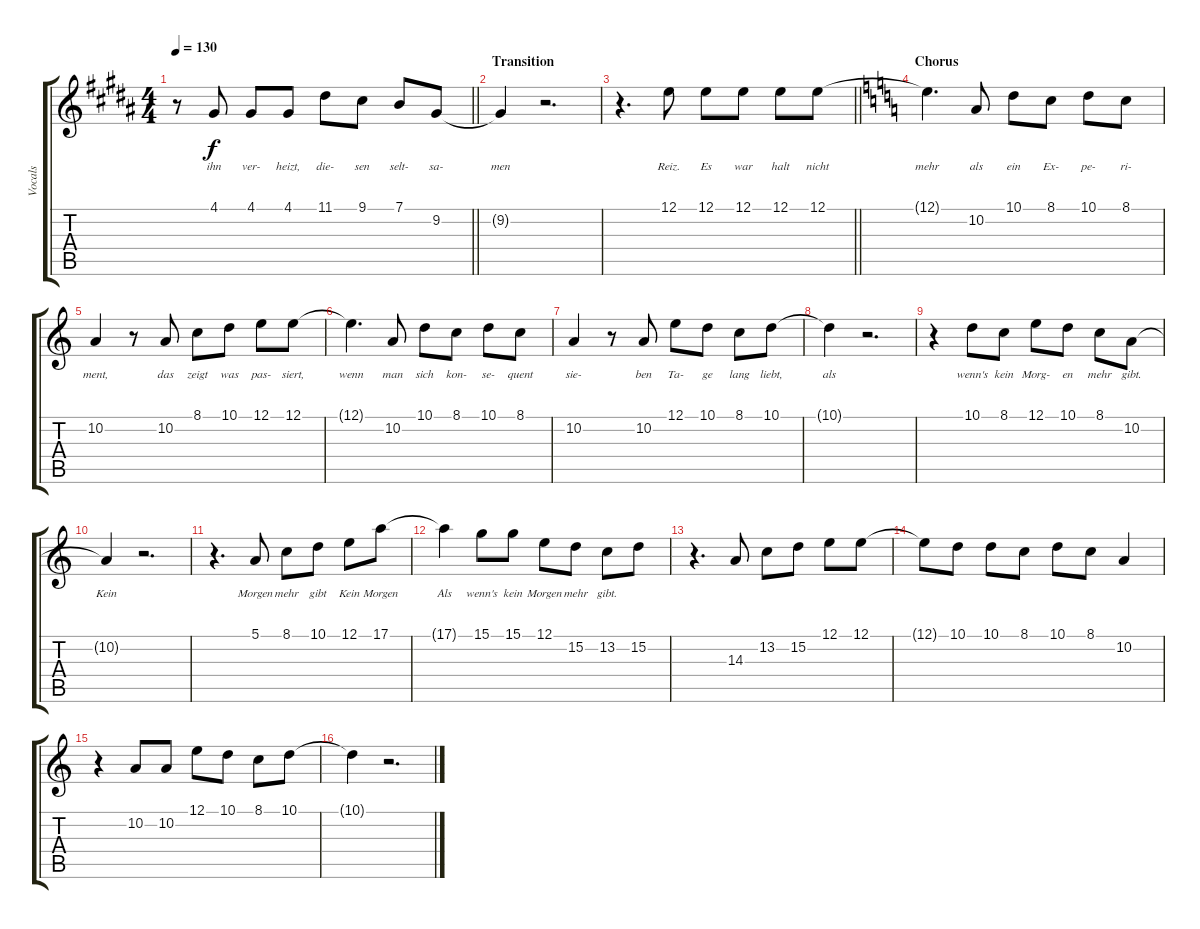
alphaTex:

\track ("Vocals" "Vocals") {instrument vibraphone}
\staff {score tabs}
\tuning (E4 B3 G3 D3 A2 E2) {hide}
\ts (4 4)
\tempo 130
\clef g2
\barLineRight lightlight
\ks b
r.8{dy f} 4.1.8{lyrics (0 "ihn") lyrics (1 "") lyrics (2 "") lyrics (3 "") lyrics (4 "")} 4.1.8{lyrics (0 "ver-") lyrics (1 "") lyrics (2 "") lyrics (3 "") lyrics (4 "")} 4.1.8{lyrics (0 "heizt,") lyrics (1 "") lyrics (2 "") lyrics (3 "") lyrics (4 "")} 11.1.8{lyrics (0 "die-") lyrics (1 "") lyrics (2 "") lyrics (3 "") lyrics (4 "")} 9.1.8{lyrics (0 "sen") lyrics (1 "") lyrics (2 "") lyrics (3 "") lyrics (4 "")} 7.1.8{lyrics (0 "selt-") lyrics (1 "") lyrics (2 "") lyrics (3 "") lyrics (4 "")} 9.2.8{lyrics (0 "sa-") lyrics (1 "") lyrics (2 "") lyrics (3 "") lyrics (4 "")} |
\section ("" "Transition")
9.2{t}.4{lyrics (0 "men") lyrics (1 "") lyrics (2 "") lyrics (3 "") lyrics (4 "")} r.2{d} |
\barLineRight lightlight
r.4{d} 12.1.8{lyrics (0 "Reiz.") lyrics (1 "") lyrics (2 "") lyrics (3 "") lyrics (4 "")} 12.1.8{lyrics (0 "Es") lyrics (1 "") lyrics (2 "") lyrics (3 "") lyrics (4 "")} 12.1.8{lyrics (0 "war") lyrics (1 "") lyrics (2 "") lyrics (3 "") lyrics (4 "")} 12.1.8{lyrics (0 "halt") lyrics (1 "") lyrics (2 "") lyrics (3 "") lyrics (4 "")} 12.1.8{lyrics (0 "nicht") lyrics (1 "") lyrics (2 "") lyrics (3 "") lyrics (4 "")} |
\section ("" "Chorus")
\ks c
12.1{t}.4{d lyrics (0 "mehr") lyrics (1 "") lyrics (2 "") lyrics (3 "") lyrics (4 "")} 10.2.8{lyrics (0 "als") lyrics (1 "") lyrics (2 "") lyrics (3 "") lyrics (4 "")} 10.1.8{lyrics (0 "ein") lyrics (1 "") lyrics (2 "") lyrics (3 "") lyrics (4 "")} 8.1.8{lyrics (0 "Ex-") lyrics (1 "") lyrics (2 "") lyrics (3 "") lyrics (4 "")} 10.1.8{lyrics (0 "pe-") lyrics (1 "") lyrics (2 "") lyrics (3 "") lyrics (4 "")} 8.1.8{lyrics (0 "ri-") lyrics (1 "") lyrics (2 "") lyrics (3 "") lyrics (4 "")} |
10.2.4{lyrics (0 "ment,") lyrics (1 "") lyrics (2 "") lyrics (3 "") lyrics (4 "")} r.8 10.2.8{lyrics (0 "das") lyrics (1 "") lyrics (2 "") lyrics (3 "") lyrics (4 "")} 8.1.8{lyrics (0 "zeigt") lyrics (1 "") lyrics (2 "") lyrics (3 "") lyrics (4 "")} 10.1.8{lyrics (0 "was") lyrics (1 "") lyrics (2 "") lyrics (3 "") lyrics (4 "")} 12.1.8{lyrics (0 "pas-") lyrics (1 "") lyrics (2 "") lyrics (3 "") lyrics (4 "")} 12.1.8{lyrics (0 "siert,") lyrics (1 "") lyrics (2 "") lyrics (3 "") lyrics (4 "")} |
12.1{t}.4{d lyrics (0 "wenn") lyrics (1 "") lyrics (2 "") lyrics (3 "") lyrics (4 "")} 10.2.8{lyrics (0 "man") lyrics (1 "") lyrics (2 "") lyrics (3 "") lyrics (4 "")} 10.1.8{lyrics (0 "sich") lyrics (1 "") lyrics (2 "") lyrics (3 "") lyrics (4 "")} 8.1.8{lyrics (0 "kon-") lyrics (1 "") lyrics (2 "") lyrics (3 "") lyrics (4 "")} 10.1.8{lyrics (0 "se-") lyrics (1 "") lyrics (2 "") lyrics (3 "") lyrics (4 "")} 8.1.8{lyrics (0 "quent") lyrics (1 "") lyrics (2 "") lyrics (3 "") lyrics (4 "")} |
10.2.4{lyrics (0 "sie-") lyrics (1 "") lyrics (2 "") lyrics (3 "") lyrics (4 "")} r.8 10.2.8{lyrics (0 "ben") lyrics (1 "") lyrics (2 "") lyrics (3 "") lyrics (4 "")} 12.1.8{lyrics (0 "Ta-") lyrics (1 "") lyrics (2 "") lyrics (3 "") lyrics (4 "")} 10.1.8{lyrics (0 "ge") lyrics (1 "") lyrics (2 "") lyrics (3 "") lyrics (4 "")} 8.1.8{lyrics (0 "lang") lyrics (1 "") lyrics (2 "") lyrics (3 "") lyrics (4 "")} 10.1.8{lyrics (0 "liebt,") lyrics (1 "") lyrics (2 "") lyrics (3 "") lyrics (4 "")} |
10.1{t}.4{lyrics (0 "als") lyrics (1 "") lyrics (2 "") lyrics (3 "") lyrics (4 "")} r.2{d} |
r.4 10.1.8{lyrics (0 "wenn's") lyrics (1 "") lyrics (2 "") lyrics (3 "") lyrics (4 "")} 8.1.8{lyrics (0 "kein") lyrics (1 "") lyrics (2 "") lyrics (3 "") lyrics (4 "")} 12.1.8{lyrics (0 "Morg-") lyrics (1 "") lyrics (2 "") lyrics (3 "") lyrics (4 "")} 10.1.8{lyrics (0 "en") lyrics (1 "") lyrics (2 "") lyrics (3 "") lyrics (4 "")} 8.1.8{lyrics (0 "mehr") lyrics (1 "") lyrics (2 "") lyrics (3 "") lyrics (4 "")} 10.2.8{lyrics (0 "gibt.") lyrics (1 "") lyrics (2 "") lyrics (3 "") lyrics (4 "")} |
10.2{t}.4{lyrics (0 "Kein") lyrics (1 "") lyrics (2 "") lyrics (3 "") lyrics (4 "")} r.2{d} |
r.4{d} 5.1.8{lyrics (0 "Morgen") lyrics (1 "") lyrics (2 "") lyrics (3 "") lyrics (4 "")} 8.1.8{lyrics (0 "mehr") lyrics (1 "") lyrics (2 "") lyrics (3 "") lyrics (4 "")} 10.1.8{lyrics (0 "gibt") lyrics (1 "") lyrics (2 "") lyrics (3 "") lyrics (4 "")} 12.1.8{lyrics (0 "Kein") lyrics (1 "") lyrics (2 "") lyrics (3 "") lyrics (4 "")} 17.1.8{lyrics (0 "Morgen") lyrics (1 "") lyrics (2 "") lyrics (3 "") lyrics (4 "")} |
17.1{t}.4{lyrics (0 "Als") lyrics (1 "") lyrics (2 "") lyrics (3 "") lyrics (4 "")} 15.1.8{lyrics (0 "wenn's") lyrics (1 "") lyrics (2 "") lyrics (3 "") lyrics (4 "")} 15.1.8{lyrics (0 "kein") lyrics (1 "") lyrics (2 "") lyrics (3 "") lyrics (4 "")} 12.1.8{lyrics (0 "Morgen") lyrics (1 "") lyrics (2 "") lyrics (3 "") lyrics (4 "")} 15.2.8{lyrics (0 "mehr") lyrics (1 "") lyrics (2 "") lyrics (3 "") lyrics (4 "")} 13.2.8{lyrics (0 "gibt.") lyrics (1 "") lyrics (2 "") lyrics (3 "") lyrics (4 "")} 15.2.8 |
r.4{d} 14.3.8 13.2.8 15.2.8 12.1.8 12.1.8 |
12.1{t}.8 10.1.8 10.1.8 8.1.8 10.1.8 8.1.8 10.2.4 |
r.4 10.2.8 10.2.8 12.1.8 10.1.8 8.1.8 10.1.8 |
10.1{t}.4 r.2{d}
